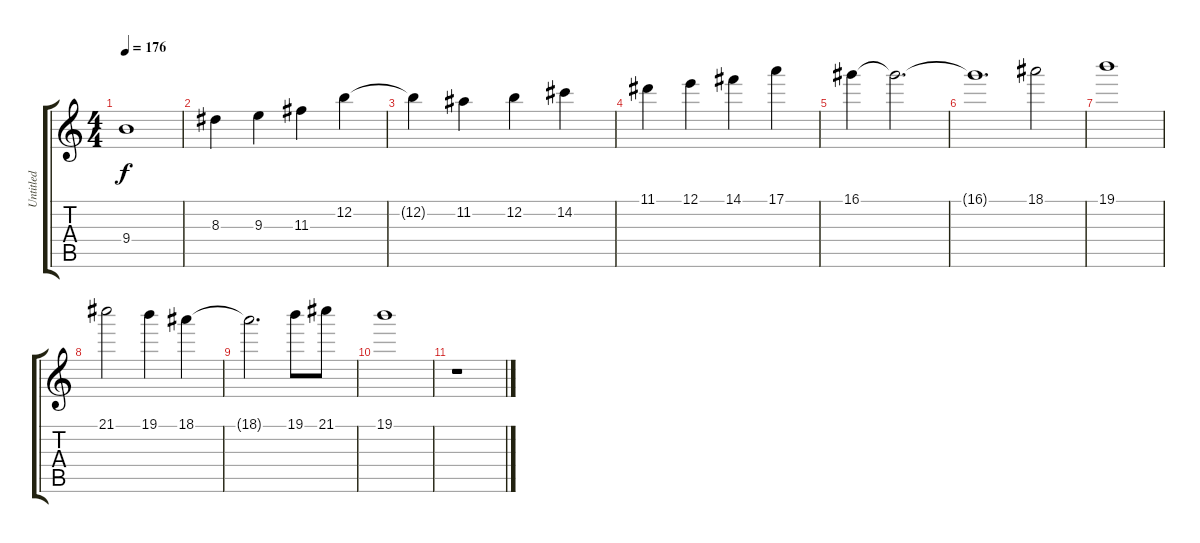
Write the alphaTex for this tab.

\track ("Untitled" "Untitled") {instrument distortionguitar}
\staff {score tabs}
\tuning (E4 B3 G3 D3 A2 E2) {hide}
\ts (4 4)
\tempo 176
\clef g2
\ks c
9.4{t}.1{dy f} |
8.3.4 9.3.4 11.3.4 12.2.4 |
12.2{t}.4 11.2.4 12.2.4 14.2.4 |
11.1.4 12.1.4 14.1.4 17.1.4 |
16.1.4 16.1{t}.2{d} |
16.1{t}.1{d} 18.1.2 |
19.1.1 |
21.1.2 19.1.4 18.1.4 |
18.1{t}.2{d} 19.1.8 21.1.8 |
19.1.1 |
r.1
